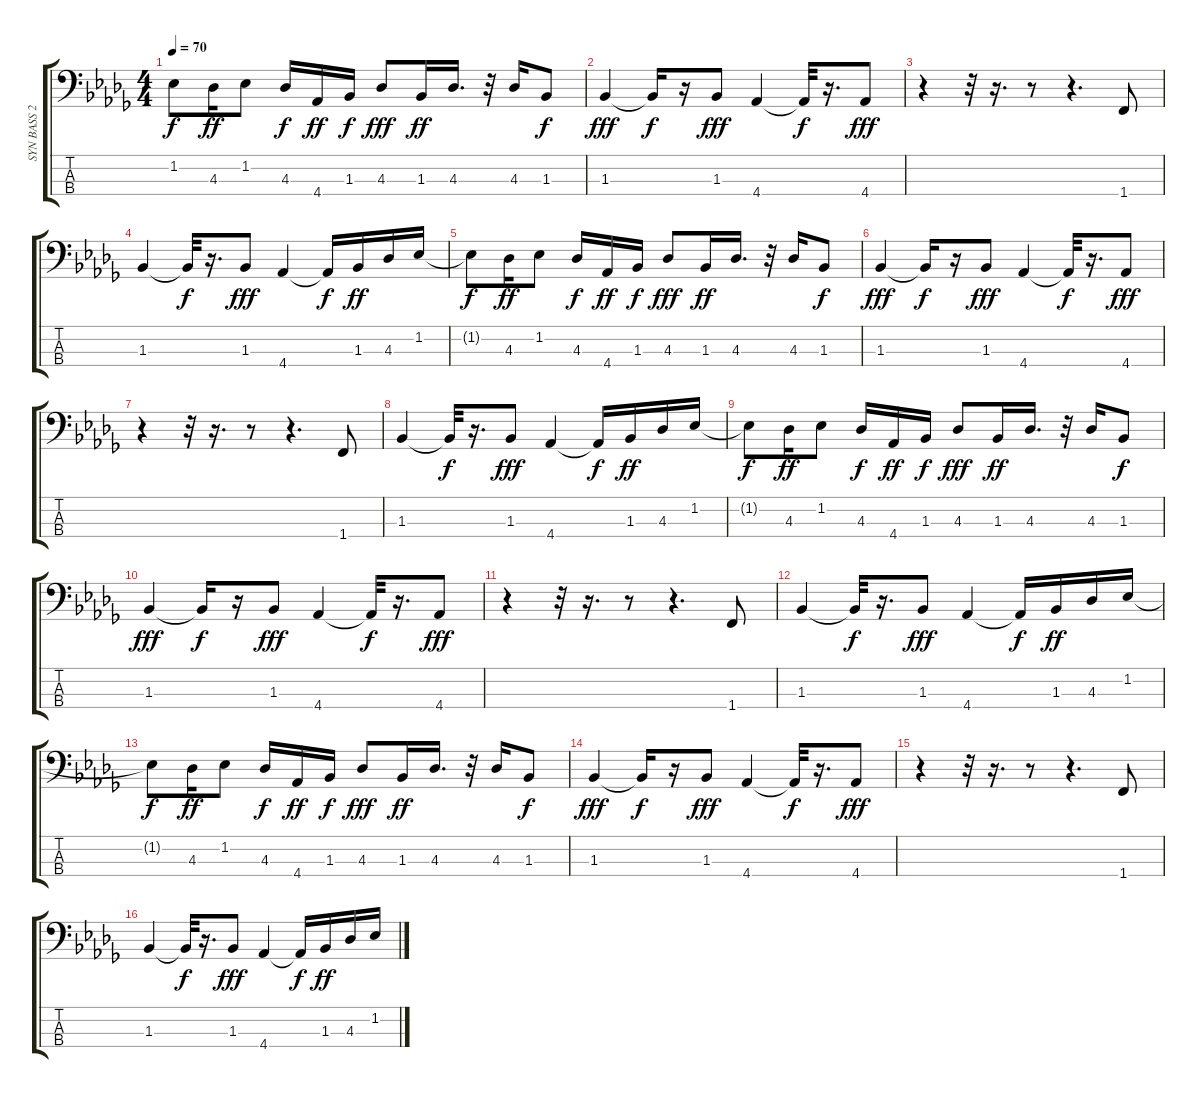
\track ("SYN BASS 2" "SYN BASS 2") {instrument synthbass2}
\staff {score tabs}
\tuning (G2 D2 A1 E1) {hide}
\ts (4 4)
\tempo 70
\clef f4
\ks bbminor
1.2{t}.8{dy f} 4.3.16{dy ff} 1.2.8 4.3.16{dy f} 4.4.16{dy ff} 1.3.16{dy f} 4.3.8{dy fff} 1.3.16{dy ff} 4.3.16{d} r.32 4.3.16 1.3.8{dy f} |
1.3.4{dy fff} 1.3{t}.16{dy f} r.16 1.3.8{dy fff} 4.4.4 4.4{t}.32{dy f} r.16{d} 4.4.8{dy fff} |
r.4 r.32 r.16{d} r.8 r.4{d} 1.4.8 |
1.3.4 1.3{t}.32{dy f} r.16{d} 1.3.8{dy fff} 4.4.4 4.4{t}.16{dy f} 1.3.16{dy ff} 4.3.16 1.2.16 |
1.2{t}.8{dy f} 4.3.16{dy ff} 1.2.8 4.3.16{dy f} 4.4.16{dy ff} 1.3.16{dy f} 4.3.8{dy fff} 1.3.16{dy ff} 4.3.16{d} r.32 4.3.16 1.3.8{dy f} |
1.3.4{dy fff} 1.3{t}.16{dy f} r.16 1.3.8{dy fff} 4.4.4 4.4{t}.32{dy f} r.16{d} 4.4.8{dy fff} |
r.4 r.32 r.16{d} r.8 r.4{d} 1.4.8 |
1.3.4 1.3{t}.32{dy f} r.16{d} 1.3.8{dy fff} 4.4.4 4.4{t}.16{dy f} 1.3.16{dy ff} 4.3.16 1.2.16 |
1.2{t}.8{dy f} 4.3.16{dy ff} 1.2.8 4.3.16{dy f} 4.4.16{dy ff} 1.3.16{dy f} 4.3.8{dy fff} 1.3.16{dy ff} 4.3.16{d} r.32 4.3.16 1.3.8{dy f} |
1.3.4{dy fff} 1.3{t}.16{dy f} r.16 1.3.8{dy fff} 4.4.4 4.4{t}.32{dy f} r.16{d} 4.4.8{dy fff} |
r.4 r.32 r.16{d} r.8 r.4{d} 1.4.8 |
1.3.4 1.3{t}.32{dy f} r.16{d} 1.3.8{dy fff} 4.4.4 4.4{t}.16{dy f} 1.3.16{dy ff} 4.3.16 1.2.16 |
1.2{t}.8{dy f} 4.3.16{dy ff} 1.2.8 4.3.16{dy f} 4.4.16{dy ff} 1.3.16{dy f} 4.3.8{dy fff} 1.3.16{dy ff} 4.3.16{d} r.32 4.3.16 1.3.8{dy f} |
1.3.4{dy fff} 1.3{t}.16{dy f} r.16 1.3.8{dy fff} 4.4.4 4.4{t}.32{dy f} r.16{d} 4.4.8{dy fff} |
r.4 r.32 r.16{d} r.8 r.4{d} 1.4.8 |
1.3.4 1.3{t}.32{dy f} r.16{d} 1.3.8{dy fff} 4.4.4 4.4{t}.16{dy f} 1.3.16{dy ff} 4.3.16 1.2.16
